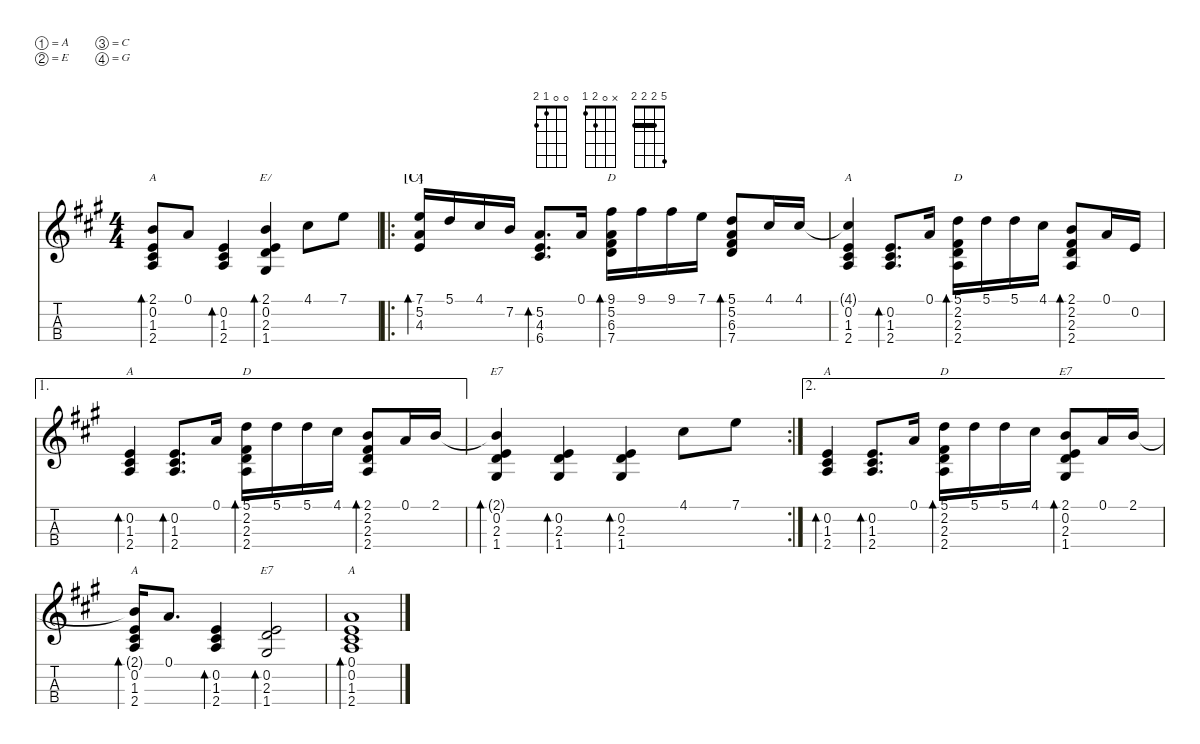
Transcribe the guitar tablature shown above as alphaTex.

\defaultSystemsLayout 4
\hideDynamics
\bracketExtendMode nobrackets
\otherSystemsTrackNameOrientation horizontal
\defaultBarNumberDisplay Hide
\track ("Ukulele" " ") {defaultSystemsLayout 4 instrument acousticguitarnylon}
\staff {score tabs}
\tuning (A4 E4 C4 G3)
\displaytranspose 0
\chord ("A" x 0 1 2) {showfingering false showname false}
\chord ("E7" 2 0 2 1) {showfingering false showname false}
\chord ("A" 2 0 1 2) {showfingering false showname false}
\chord ("A" 7 5 4 x) {firstfret 4 showfingering false showname false}
\chord ("D" 9 5 6 7) {firstfret 5 showfingering false showname false}
\chord ("D" 5 2 2 2) {showfingering false showname false barre (2 2)}
\chord ("E7" x 0 2 1) {showfingering false showname false}
\chord ("A" 0 0 1 2) {showfingering false showname false}
\ts (4 4)
\tempo (60 hide)
\clef g2
\ks a
(2.1{acc forcenatural} 2.4{acc forcenatural} 1.3{acc #} 0.2{acc forcenatural}).8{bd 30 ch "A" dy mf beam Up} 0.1{acc forcenatural}.8{beam Up} (0.2{acc forcenatural} 1.3{acc #} 2.4{acc forcenatural}).4{bd 30 beam Up} (1.4{acc #} 2.3{acc forcenatural} 0.2{acc forcenatural} 2.1{acc forcenatural}).4{bd 30 ch "E7" beam Up} 4.1{acc #}.8{beam Down} 7.1{acc forcenatural}.8{beam Down} |
\ro
\section ("C" "")
(4.3{acc forcenatural} 5.2{acc forcenatural} 7.1{acc forcenatural}).16{bd 30 ch "A" beam Up} 5.1{acc forcenatural}.16{beam Up} 4.1{acc #}.16{beam Up} 7.2{acc forcenatural}.16{beam Up} (5.2{acc forcenatural} 4.3{acc forcenatural} 6.4{acc #}).8{d bd 30 beam Up} 0.1{acc forcenatural}.16{beam Up} (9.1{acc #} 7.4{acc forcenatural} 6.3{acc #} 5.2{acc forcenatural}).16{bd 30 ch "D" beam Down} 9.1{acc #}.16{beam Down} 9.1{acc #}.16{beam Down} 7.1{acc forcenatural}.16{beam Down} (5.1{acc forcenatural} 5.2{acc forcenatural} 6.3{acc #} 7.4{acc forcenatural}).8{bd 30 beam Up} 4.1{acc #}.16{beam Up} 4.1{acc #}.16{beam Up} |
(2.4{acc forcenatural} 1.3{acc #} 0.2{acc forcenatural} 4.1{t acc #}).4{ch "A" beam Up} (0.2{acc forcenatural} 1.3{acc #} 2.4{acc forcenatural}).8{d bd 30 beam Up} 0.1{acc forcenatural}.16{beam Up} (2.3{acc forcenatural} 2.2{acc #} 2.4{acc forcenatural} 5.1{acc forcenatural}).16{bd 30 ch "D" beam Down} 5.1{acc forcenatural}.16{beam Down} 5.1{acc forcenatural}.16{beam Down} 4.1{acc #}.16{beam Down} (2.1{acc forcenatural} 2.4{acc forcenatural} 2.3{acc forcenatural} 2.2{acc #}).8{bd 30 beam Up} 0.1{acc forcenatural}.16{beam Up} 0.2{acc forcenatural}.16{beam Up} |
\ae 1
(2.4{acc forcenatural} 1.3{acc #} 0.2{acc forcenatural}).4{bd 30 ch "A" beam Up} (0.2{acc forcenatural} 1.3{acc #} 2.4{acc forcenatural}).8{d bd 30 beam Up} 0.1{acc forcenatural}.16{beam Up} (2.3{acc forcenatural} 2.2{acc #} 2.4{acc forcenatural} 5.1{acc forcenatural}).16{bd 30 ch "D" beam Down} 5.1{acc forcenatural}.16{beam Down} 5.1{acc forcenatural}.16{beam Down} 4.1{acc #}.16{beam Down} (2.1{acc forcenatural} 2.4{acc forcenatural} 2.3{acc forcenatural} 2.2{acc #}).8{bd 30 beam Up} 0.1{acc forcenatural}.16{beam Up} 2.1{acc forcenatural}.16{beam Up} |
\rc 2
(1.4{acc #} 2.3{acc forcenatural} 0.2{acc forcenatural} 2.1{t acc forcenatural}).4{bd 30 ch "E7" beam Up} (1.4{acc #} 2.3{acc forcenatural} 0.2{acc forcenatural}).4{bd 30 beam Up} (1.4{acc #} 2.3{acc forcenatural} 0.2{acc forcenatural}).4{bd 30 beam Up} 4.1{acc #}.8{beam Down} 7.1{acc forcenatural}.8{beam Down} |
\ae 2
(2.4{acc forcenatural} 1.3{acc #} 0.2{acc forcenatural}).4{bd 30 ch "A" beam Up} (0.2{acc forcenatural} 1.3{acc #} 2.4{acc forcenatural}).8{d bd 30 beam Up} 0.1{acc forcenatural}.16{beam Up} (2.3{acc forcenatural} 2.2{acc #} 2.4{acc forcenatural} 5.1{acc forcenatural}).16{bd 30 ch "D" beam Down} 5.1{acc forcenatural}.16{beam Down} 5.1{acc forcenatural}.16{beam Down} 4.1{acc #}.16{beam Down} (2.1{acc forcenatural} 1.4{acc #} 2.3{acc forcenatural} 0.2{acc forcenatural}).8{bd 30 ch "E7" beam Up} 0.1{acc forcenatural}.16{beam Up} 2.1{acc forcenatural}.16{beam Up} |
(2.4{acc forcenatural} 1.3{acc #} 0.2{acc forcenatural} 2.1{t acc forcenatural}).16{bd 30 ch "A" beam Up} 0.1{acc forcenatural}.8{d beam Up} (2.4{acc forcenatural} 1.3{acc #} 0.2{acc forcenatural}).4{bd 30 beam Up} (1.4{acc #} 2.3{acc forcenatural} 0.2{acc forcenatural}).2{bd 30 ch "E7" beam Up} |
(2.4{acc forcenatural} 1.3{acc #} 0.2{acc forcenatural} 0.1{acc forcenatural}).1{bd 30 ch "A" beam Up}
